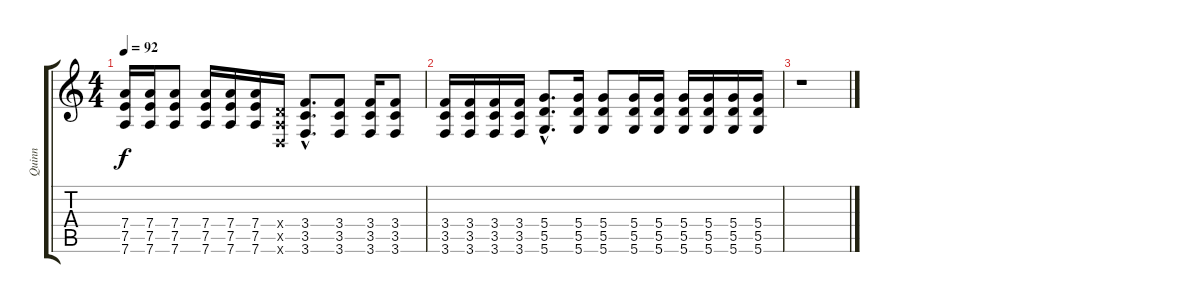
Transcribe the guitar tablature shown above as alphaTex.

\track ("Quinn " "Quinn ") {instrument overdrivenguitar}
\staff {score tabs}
\tuning (E4 B3 G3 D3 A2 D2) {hide}
\ts (4 4)
\tempo 92
\clef g2
\ks c
(7.4{t} 7.5{t} 7.6{t}).16{dy f} (7.4 7.5 7.6).16 (7.4 7.5 7.6).8 (7.4 7.5 7.6).16 (7.4 7.5 7.6).16 (7.4 7.5 7.6).16 (0.4{x} 0.5{x} 0.6{x}).16 (3.4{hac} 3.5{hac} 3.6{hac}).8{d} (3.4 3.5 3.6).8 (3.4 3.5 3.6).16 (3.4 3.5 3.6).8 |
(3.4 3.5 3.6).16 (3.4 3.5 3.6).16 (3.4 3.5 3.6).16 (3.4 3.5 3.6).16 (5.4{hac} 5.5{hac} 5.6{hac}).8{d} (5.4 5.5 5.6).16 (5.4 5.5 5.6).8 (5.4 5.5 5.6).16 (5.4 5.5 5.6).16 (5.4 5.5 5.6).16 (5.4 5.5 5.6).16 (5.4 5.5 5.6).16 (5.4 5.5 5.6).16 |
r.1
